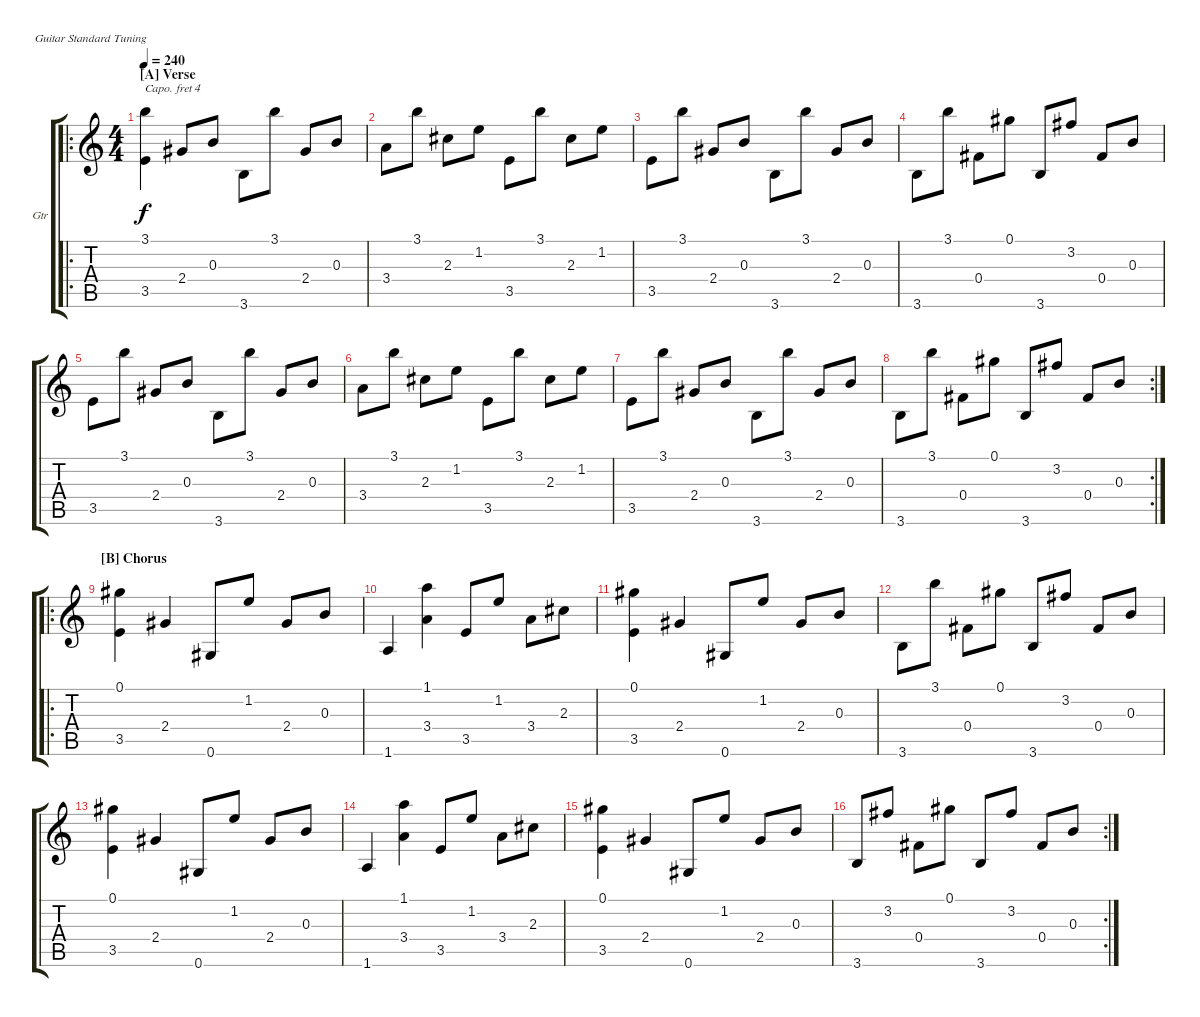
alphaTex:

\bracketExtendMode groupsimilarinstruments
\firstSystemTrackNameOrientation horizontal
\otherSystemsTrackNameOrientation horizontal
\track ("Guitar" "Gtr") {instrument acousticguitarnylon}
\staff {score tabs}
\capo 4
\tuning (E4 B3 G3 D3 A2 E2)
\ro
\ts (4 4)
\section ("A" "Verse")
\tempo 240
\clef g2
\ks c
(3.5 3.1).4{dy f} 2.4.8 0.3.8 3.6.8 3.1.8 2.4.8 0.3.8 |
3.4.8 3.1.8 2.3.8 1.2.8 3.5.8 3.1.8 2.3.8 1.2.8 |
3.5.8 3.1.8 2.4.8 0.3.8 3.6.8 3.1.8 2.4.8 0.3.8 |
3.6.8 3.1.8 0.4.8 0.1.8 3.6.8 3.2.8 0.4.8 0.3.8 |
3.5.8 3.1.8 2.4.8 0.3.8 3.6.8 3.1.8 2.4.8 0.3.8 |
3.4.8 3.1.8 2.3.8 1.2.8 3.5.8 3.1.8 2.3.8 1.2.8 |
3.5.8 3.1.8 2.4.8 0.3.8 3.6.8 3.1.8 2.4.8 0.3.8 |
\rc 2
3.6.8 3.1.8 0.4.8 0.1.8 3.6.8 3.2.8 0.4.8 0.3.8 |
\ro
\section ("B" "Chorus")
(0.1 3.5).4 2.4.4 0.6.8 1.2.8 2.4.8 0.3.8 |
1.6.4 (1.1 3.4).4 3.5.8 1.2.8 3.4.8 2.3.8 |
(0.1 3.5).4 2.4.4 0.6.8 1.2.8 2.4.8 0.3.8 |
3.6.8 3.1.8 0.4.8 0.1.8 3.6.8 3.2.8 0.4.8 0.3.8 |
(0.1 3.5).4 2.4.4 0.6.8 1.2.8 2.4.8 0.3.8 |
1.6.4 (1.1 3.4).4 3.5.8 1.2.8 3.4.8 2.3.8 |
(0.1 3.5).4 2.4.4 0.6.8 1.2.8 2.4.8 0.3.8 |
\rc 2
3.6.8 3.2.8 0.4.8 0.1.8 3.6.8 3.2.8 0.4.8 0.3.8
